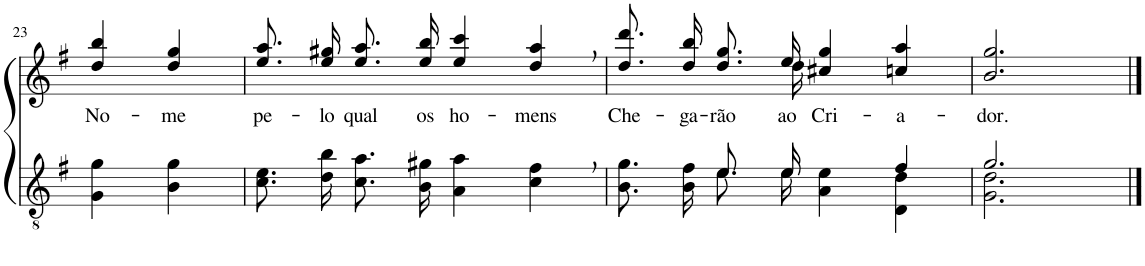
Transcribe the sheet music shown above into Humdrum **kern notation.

**kern	**kern	**text
*part2	*part1	*part1
*staff2	*staff1	*staff1
*I"Parte III e IV	*I"Parte I e II	*
!!LO:PB:g=z
*clefGv2	*clefG2	*
*Trd5c9	*Trd5c9	*
*k[f#]	*k[f#]	*
*M4/4	*M4/4	*
=23	=23	=23
!	!	!LO:LY:b
4G\ 4g\	4dd/ 4bb/	No-
!	!	!LO:LY:b
4B\ 4g\	4dd/ 4gg/	-me
=24	=24	=24
!	!	!LO:LY:b
8.c\ 8.e\L	8.ee\ 8.aa\L	pe-
!	!	!LO:LY:b
16d\ 16b\Jk	16ee\ 16gg#X\Jk	-lo
!	!	!LO:LY:b
8.c\ 8.a\L	8.ee\ 8.aa\L	qual
!	!	!LO:LY:b
16B\ 16g#X\Jk	16ee\ 16bb\Jk	os
!	!	!LO:LY:b
4A\ 4a\	4ee/ 4ccc/	ho-
!	!	!LO:LY:b
4c\, 4f#\,	4dd/, 4aa/,	-mens
=25	=25	=25
*^	*	*
!	!	!	!LO:LY:b
*	*	*^	*
4ryy	8.B\ 8.g\L	8.dd\ 8.ddd\L	4..ryy	Che-
!	!	!	!	!LO:LY:b
.	16B\ 16f#\Jk	16dd\ 16bb\Jk	.	-ga-
!	!	!	!	!LO:LY:b
8.e/L	8.e\L	8.dd\ 8.gg\L	.	-rão
!	!	!	!	!LO:LY:b
16e/Jk	16e\Jk	16ee\Jk	16dd\	ao
!	!	!	!	!LO:LY:b
4ryy	4A\ 4e\	4cc#X/ 4gg/	2ryy	Cri-
!	!	!	!	!LO:LY:b
4f#/	4D\ 4d\	4ccn/ 4aa/	.	-a-
*	*	*v	*v	*
=26	=26	=26	=26
!	!	!	!LO:LY:b
2.g/	2.G\ 2.d\	2.b/ 2.gg/	-dor.
*v	*v	*	*
==	==	==
*-	*-	*-
